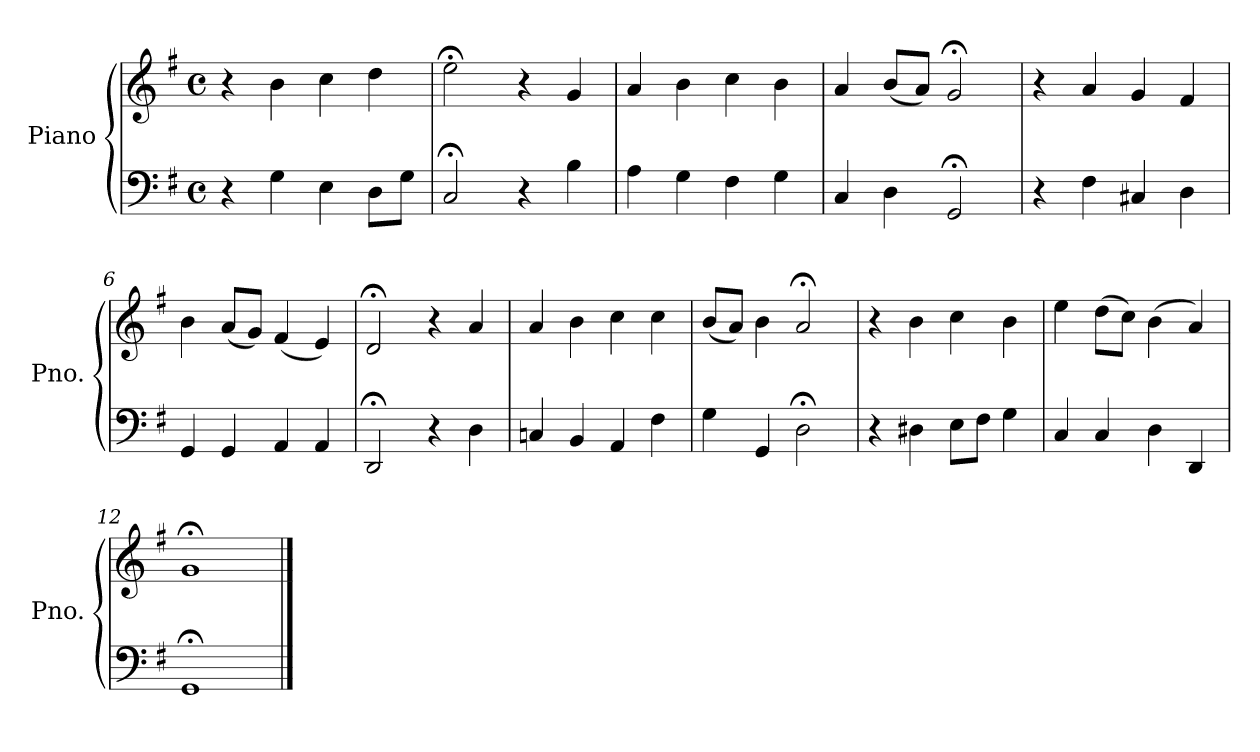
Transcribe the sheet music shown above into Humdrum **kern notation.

**kern	**kern
*part1	*part1
*staff2	*staff1
*I"Piano	*
*I'Pno.	*
*clefF4	*clefG2
*k[f#]	*k[f#]
*M4/4	*M4/4
*met(c)	*met(c)
=1	=1
4r	4r
4G\	4b\
4E\	4cc\
8D\L	4dd\
8G\J	.
=2	=2
2C;</	2ee;<\
4r	4r
4B\	4g/
=3	=3
4A\	4a/
4G\	4b\
4F#\	4cc\
4G\	4b\
=4	=4
4C/	4a/
4D\	(8b/L
.	8a/J)
2GG;</	2g;</
=5	=5
4r	4r
4F#\	4a/
4C#X/	4g/
4D\	4f#/
=6	=6
4GG/	4b\
4GG/	(8a/L
.	8g/J)
4AA/	(4f#/
4AA/	4e/)
=7	=7
2DD;</	2d;</
4r	4r
4D\	4a/
!!LO:LB:g=z
=8	=8
4Cn/	4a/
4BB/	4b\
4AA/	4cc\
4F#\	4cc\
=9	=9
4G\	(8b/L
.	8a/J)
4GG/	4b\
2D;<\	2a;</
=10	=10
4r	4r
4D#X\	4b\
8E\L	4cc\
8F#\J	.
4G\	4b\
=11	=11
4C/	4ee\
4C/	(8dd\L
.	8cc\J)
4D\	(4b\
4DD/	4a/)
=12	=12
1GG;<	1g;<
==	==
*-	*-
